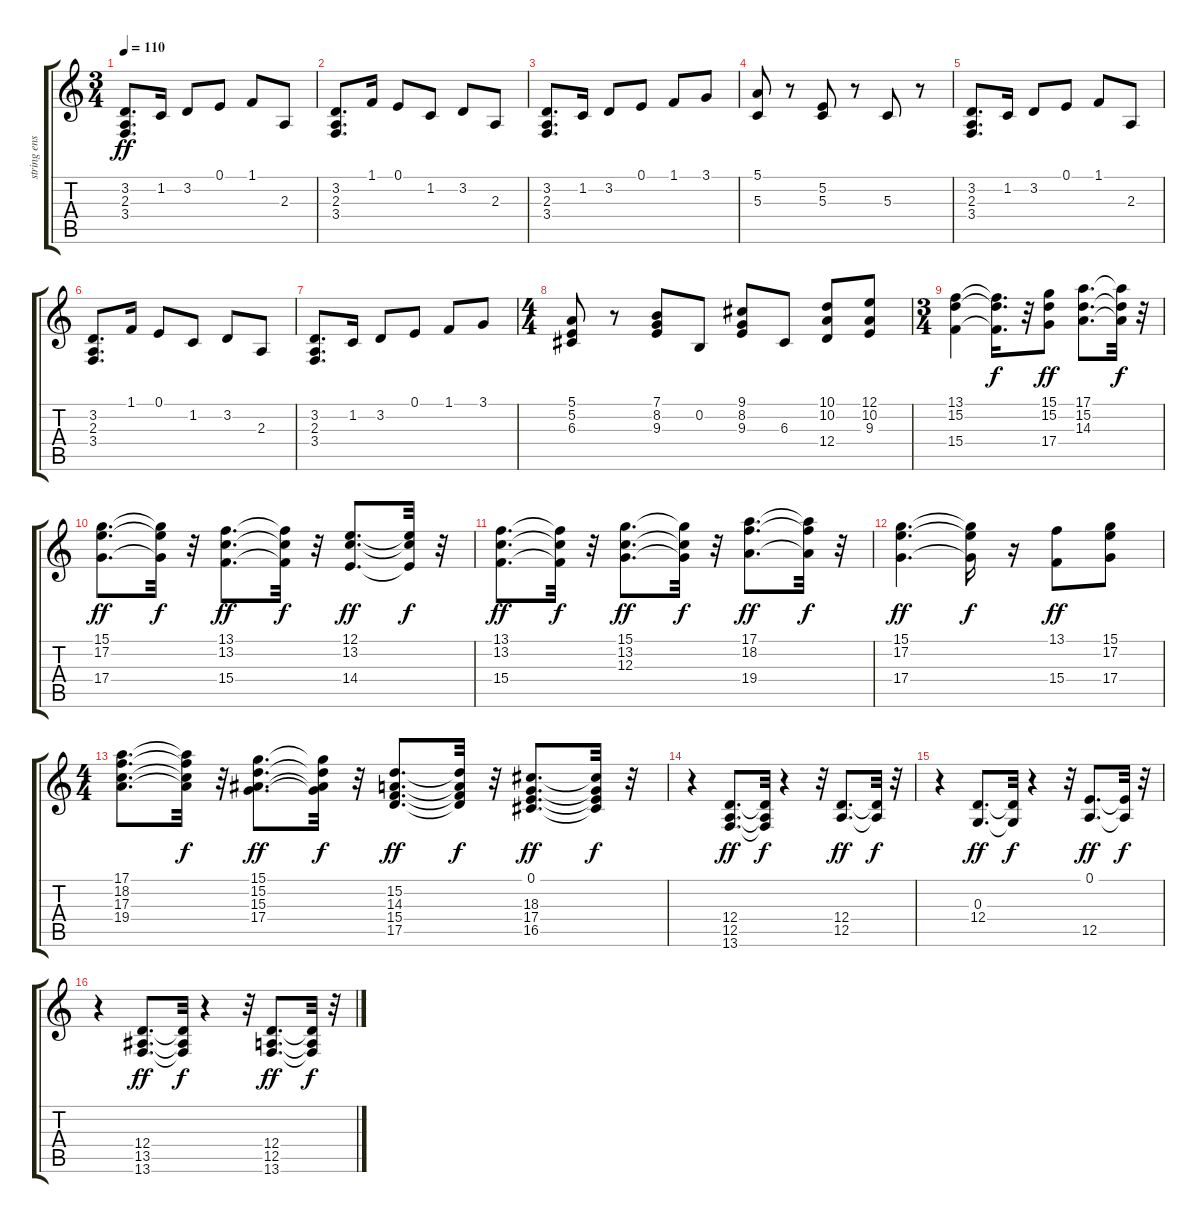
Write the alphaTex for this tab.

\track ("string ensemble 1" "string ens") {instrument stringensemble1}
\staff {score tabs}
\tuning (E4 B3 G3 D3 A2 E2) {hide}
\ts (3 4)
\tempo 110
\clef g2
\ks c
(3.2 2.3 3.4).8{d dy ff} 1.2.16 3.2.8 0.1.8 1.1.8 2.3.8 |
(3.2 2.3 3.4).8{d} 1.1.16 0.1.8 1.2.8 3.2.8 2.3.8 |
(3.2 2.3 3.4).8{d} 1.2.16 3.2.8 0.1.8 1.1.8 3.1.8 |
(5.1 5.3).8 r.8 (5.2 5.3).8 r.8 5.3.8 r.8 |
(3.2 2.3 3.4).8{d} 1.2.16 3.2.8 0.1.8 1.1.8 2.3.8 |
(3.2 2.3 3.4).8{d} 1.1.16 0.1.8 1.2.8 3.2.8 2.3.8 |
(3.2 2.3 3.4).8{d} 1.2.16 3.2.8 0.1.8 1.1.8 3.1.8 |
\ts (4 4)
(5.1 5.2 6.3).8 r.8 (7.1 8.2 9.3).8 0.2.8 (9.1 8.2 9.3).8 6.3.8 (10.1 10.2 12.4).8 (12.1 10.2 9.3).8 |
\ts (3 4)
(13.1 15.2 15.4).4 (13.1{t} 15.2{t} 15.4{t}).16{d dy f} r.32 (15.1 15.2 17.4).8{dy ff} (17.1 15.2 14.3).8{d} (17.1{t} 15.2{t} 14.3{t}).32{dy f} r.32 |
(15.1 17.2 17.4).8{d dy ff} (15.1{t} 17.2{t} 17.4{t}).32{dy f} r.32 (13.1 13.2 15.4).8{d dy ff} (13.1{t} 13.2{t} 15.4{t}).32{dy f} r.32 (12.1 13.2 14.4).8{d dy ff} (12.1{t} 13.2{t} 14.4{t}).32{dy f} r.32 |
(13.1 13.2 15.4).8{d dy ff} (13.1{t} 13.2{t} 15.4{t}).32{dy f} r.32 (15.1 13.2 12.3).8{d dy ff} (15.1{t} 13.2{t} 12.3{t}).32{dy f} r.32 (17.1 18.2 19.4).8{d dy ff} (17.1{t} 18.2{t} 19.4{t}).32{dy f} r.32 |
(15.1 17.2 17.4).4{d dy ff} (15.1{t} 17.2{t} 17.4{t}).16{dy f} r.16 (13.1 15.4).8{dy ff} (15.1 17.2 17.4).8 |
\ts (4 4)
(17.1 18.2 17.3 19.4).8{d} (17.1{t} 18.2{t} 17.3{t} 19.4{t}).32{dy f} r.32 (15.1 15.2 15.3 17.4).8{d dy ff} (15.1{t} 15.2{t} 15.3{t} 17.4{t}).32{dy f} r.32 (15.2 14.3 15.4 17.5).8{d dy ff} (15.2{t} 14.3{t} 15.4{t} 17.5{t}).32{dy f} r.32 (0.1 18.3 17.4 16.5).8{d dy ff} (0.1{t} 18.3{t} 17.4{t} 16.5{t}).32{dy f} r.32 |
r.4 (12.4 12.5 13.6).8{d dy ff} (12.4{t} 12.5{t} 13.6{t}).32{dy f} r.4 r.32 (12.4 12.5).8{d dy ff} (12.4{t} 12.5{t}).32{dy f} r.32 |
r.4 (0.3 12.4).8{d dy ff} (0.3{t} 12.4{t}).32{dy f} r.4 r.32 (0.1 12.5).8{d dy ff} (0.1{t} 12.5{t}).32{dy f} r.32 |
r.4 (12.4 13.5 13.6).8{d dy ff} (12.4{t} 13.5{t} 13.6{t}).32{dy f} r.4 r.32 (12.4 12.5 13.6).8{d dy ff} (12.4{t} 12.5{t} 13.6{t}).32{dy f} r.32
